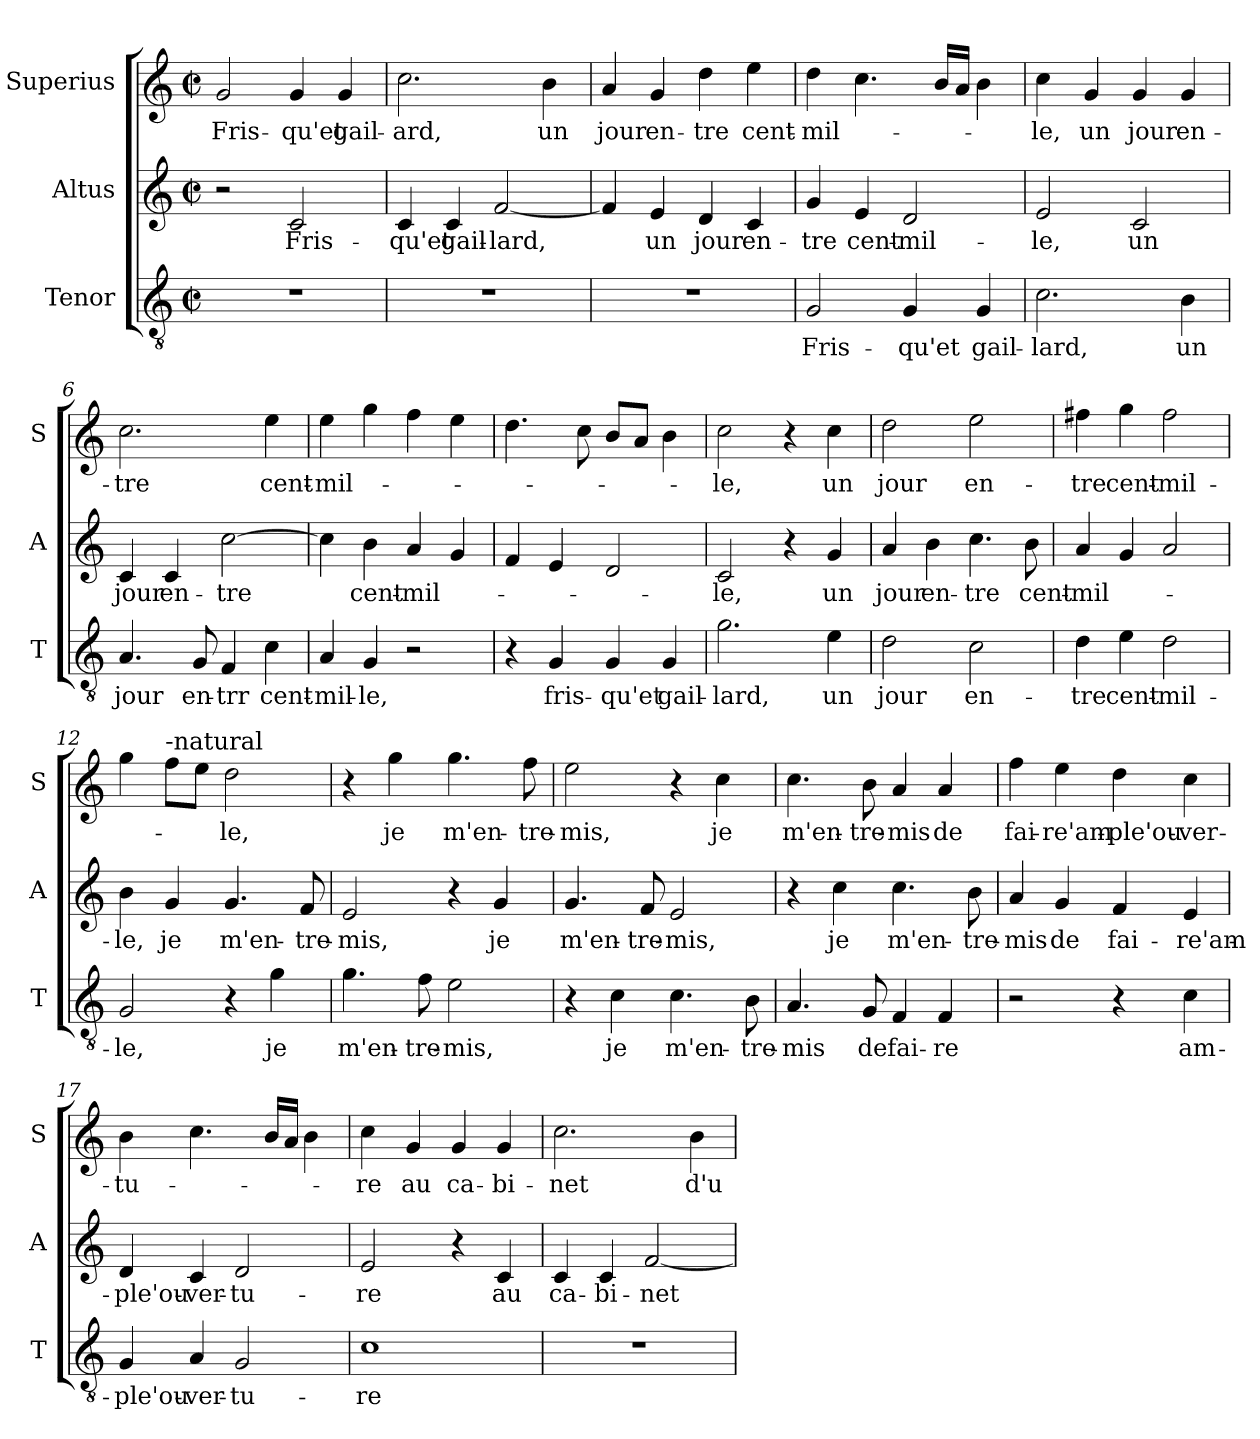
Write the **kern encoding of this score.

**kern	**text	**kern	**text	**kern	**text
*part3	*part3	*part2	*part2	*part1	*part1
*staff3	*staff3	*staff2	*staff2	*staff1	*staff1
*I"Tenor	*	*I"Altus	*	*I"Superius	*
*I'T	*	*I'A	*	*I'S	*
*clefGv2	*	*clefG2	*	*clefG2	*
*k[]	*	*k[]	*	*k[]	*
*C:	*	*C:	*	*C:	*
*M2/2	*	*M2/2	*	*M2/2	*
*met(c|)	*	*met(c|)	*	*met(c|)	*
=1	=1	=1	=1	=1	=1
!	!	!	!	!	!LO:LY:b
1r	.	2r	.	2g/	Fris-
!	!	!	!LO:LY:b	!	!LO:LY:b
.	.	2c/	Fris-	4g/	-qu'et
!	!	!	!	!	!LO:LY:b
.	.	.	.	4g/	gail-
=2	=2	=2	=2	=2	=2
!	!	!	!LO:LY:b	!	!LO:LY:b
1r	.	4c/	-qu'et	2.cc\	-ard,
!	!	!	!LO:LY:b	!	!
.	.	4c/	gail-	.	.
!	!	!	!LO:LY:b	!	!
.	.	[2f/	-lard,	.	.
!	!	!	!	!	!LO:LY:b
.	.	.	.	4b\	un
=3	=3	=3	=3	=3	=3
!	!	!	!	!	!LO:LY:b
1r	.	4f/]	.	4a/	jour
!	!	!	!LO:LY:b	!	!LO:LY:b
.	.	4e/	un	4g/	en-
!	!	!	!LO:LY:b	!	!LO:LY:b
.	.	4d/	jour	4dd\	-tre
!	!	!	!LO:LY:b	!	!LO:LY:b
.	.	4c/	en-	4ee\	cent-
=4	=4	=4	=4	=4	=4
!	!LO:LY:b	!	!LO:LY:b	!	!LO:LY:b
2G/	Fris-	4g/	-tre	4dd\	-mil-
!	!	!	!LO:LY:b	!	!
.	.	4e/	cent-	4.cc\	.
!	!LO:LY:b	!	!LO:LY:b	!	!
4G/	-qu'et	2d/	-mil-	.	.
.	.	.	.	16b/LL	.
.	.	.	.	16a/JJ	.
!	!LO:LY:b	!	!	!	!
4G/	gail-	.	.	4b\	.
=5	=5	=5	=5	=5	=5
!	!LO:LY:b	!	!LO:LY:b	!	!LO:LY:b
2.c\	-lard,	2e/	-le,	4cc\	-le,
!	!	!	!	!	!LO:LY:b
.	.	.	.	4g/	un
!	!	!	!LO:LY:b	!	!LO:LY:b
.	.	2c/	un	4g/	jour
!	!LO:LY:b	!	!	!	!LO:LY:b
4B\	un	.	.	4g/	en-
!!LO:LB:g=z
=6	=6	=6	=6	=6	=6
!	!LO:LY:b	!	!LO:LY:b	!	!LO:LY:b
4.A/	jour	4c/	jour	2.cc\	-tre
!	!	!	!LO:LY:b	!	!
.	.	4c/	en-	.	.
!	!LO:LY:b	!	!	!	!
8G/	en-	.	.	.	.
!	!LO:LY:b	!	!LO:LY:b	!	!
4F/	-trr	[2cc\	-tre	.	.
!	!LO:LY:b	!	!	!	!LO:LY:b
4c\	cent-	.	.	4ee\	cent-
=7	=7	=7	=7	=7	=7
!	!LO:LY:b	!	!	!	!LO:LY:b
4A/	-mil-	4cc\]	.	4ee\	-mil-
!	!LO:LY:b	!	!LO:LY:b	!	!
4G/	-le,	4b\	cent-	4gg\	.
!	!	!	!LO:LY:b	!	!
2r	.	4a/	-mil-	4ff\	.
.	.	4g/	.	4ee\	.
=8	=8	=8	=8	=8	=8
4r	.	4f/	.	4.dd\	.
!	!LO:LY:b	!	!	!	!
4G/	fris-	4e/	.	.	.
.	.	.	.	8cc\	.
!	!LO:LY:b	!	!	!	!
4G/	-qu'et	2d/	.	8b/L	.
.	.	.	.	8a/J	.
!	!LO:LY:b	!	!	!	!
4G/	gail-	.	.	4b\	.
=9	=9	=9	=9	=9	=9
!	!LO:LY:b	!	!LO:LY:b	!	!LO:LY:b
2.g\	-lard,	2c/	-le,	2cc\	-le,
.	.	4r	.	4r	.
!	!LO:LY:b	!	!LO:LY:b	!	!LO:LY:b
4e\	un	4g/	un	4cc\	un
=10	=10	=10	=10	=10	=10
!	!LO:LY:b	!	!LO:LY:b	!	!LO:LY:b
2d\	jour	4a/	jour	2dd\	jour
!	!	!	!LO:LY:b	!	!
.	.	4b\	en-	.	.
!	!LO:LY:b	!	!LO:LY:b	!	!LO:LY:b
2c\	en-	4.cc\	-tre	2ee\	en-
!	!	!	!LO:LY:b	!	!
.	.	8b\	cent-	.	.
!!LO:LB:g=z
=11	=11	=11	=11	=11	=11
!	!LO:LY:b	!	!LO:LY:b	!	!LO:LY:b
4d\	-tre	4a/	-mil-	4ff#X\	-tre
!	!LO:LY:b	!	!	!	!LO:LY:b
4e\	cent-	4g/	.	4gg\	cent-
!	!LO:LY:b	!	!	!	!LO:LY:b
2d\	-mil-	2a/	.	2ff#\	-mil-
=12	=12	=12	=12	=12	=12
!	!LO:LY:b	!	!LO:LY:b	!	!
2G/	-le,	4b\	-le,	4gg\	.
!	!	!	!	!LO:TX:a:t=-natural	!
!	!	!	!LO:LY:b	!	!
.	.	4g/	je	8ff\L	.
.	.	.	.	8ee\J	.
!	!	!	!LO:LY:b	!	!LO:LY:b
4r	.	4.g/	m'en-	2dd\	-le,
!	!LO:LY:b	!	!	!	!
4g\	je	.	.	.	.
!	!	!	!LO:LY:b	!	!
.	.	8f/	-tre-	.	.
=13	=13	=13	=13	=13	=13
!	!LO:LY:b	!	!LO:LY:b	!	!
4.g\	m'en-	2e/	-mis,	4r	.
!	!	!	!	!	!LO:LY:b
.	.	.	.	4gg\	je
!	!LO:LY:b	!	!	!	!
8f\	-tre-	.	.	.	.
!	!LO:LY:b	!	!	!	!LO:LY:b
2e\	-mis,	4r	.	4.gg\	m'en-
!	!	!	!LO:LY:b	!	!
.	.	4g/	je	.	.
!	!	!	!	!	!LO:LY:b
.	.	.	.	8ff\	-tre-
=14	=14	=14	=14	=14	=14
!	!	!	!LO:LY:b	!	!LO:LY:b
4r	.	4.g/	m'en-	2ee\	-mis,
!	!LO:LY:b	!	!	!	!
4c\	je	.	.	.	.
!	!	!	!LO:LY:b	!	!
.	.	8f/	-tre-	.	.
!	!LO:LY:b	!	!LO:LY:b	!	!
4.c\	m'en-	2e/	-mis,	4r	.
!	!	!	!	!	!LO:LY:b
.	.	.	.	4cc\	je
!	!LO:LY:b	!	!	!	!
8B\	-tre-	.	.	.	.
=15	=15	=15	=15	=15	=15
!	!LO:LY:b	!	!	!	!LO:LY:b
4.A/	-mis	4r	.	4.cc\	m'en-
!	!	!	!LO:LY:b	!	!
.	.	4cc\	je	.	.
!	!LO:LY:b	!	!	!	!LO:LY:b
8G/	de	.	.	8b\	-tre-
!	!LO:LY:b	!	!LO:LY:b	!	!LO:LY:b
4F/	fai-	4.cc\	m'en-	4a/	-mis
!	!LO:LY:b	!	!	!	!LO:LY:b
4F/	-re	.	.	4a/	de
!	!	!	!LO:LY:b	!	!
.	.	8b\	-tre-	.	.
!!LO:PB:g=z
=16	=16	=16	=16	=16	=16
!	!	!	!LO:LY:b	!	!LO:LY:b
2r	.	4a/	-mis	4ff\	fai-
!	!	!	!LO:LY:b	!	!LO:LY:b
.	.	4g/	de	4ee\	-re'am-
!	!	!	!LO:LY:b	!	!LO:LY:b
4r	.	4f/	fai-	4dd\	-ple'ou-
!	!LO:LY:b	!	!LO:LY:b	!	!LO:LY:b
4c\	am-	4e/	-re'am-	4cc\	-ver-
=17	=17	=17	=17	=17	=17
!	!LO:LY:b	!	!LO:LY:b	!	!LO:LY:b
4G/	-ple'ou-	4d/	-ple'ou-	4b\	-tu-
!	!LO:LY:b	!	!LO:LY:b	!	!
4A/	-ver-	4c/	-ver-	4.cc\	.
!	!LO:LY:b	!	!LO:LY:b	!	!
2G/	-tu-	2d/	-tu-	.	.
.	.	.	.	16b/LL	.
.	.	.	.	16a/JJ	.
.	.	.	.	4b\	.
=18	=18	=18	=18	=18	=18
!	!LO:LY:b	!	!LO:LY:b	!	!LO:LY:b
1c	-re	2e/	-re	4cc\	-re
!	!	!	!	!	!LO:LY:b
.	.	.	.	4g/	au
!	!	!	!	!	!LO:LY:b
.	.	4r	.	4g/	ca-
!	!	!	!LO:LY:b	!	!LO:LY:b
.	.	4c/	au	4g/	-bi-
=19	=19	=19	=19	=19	=19
!	!	!	!LO:LY:b	!	!LO:LY:b
1r	.	4c/	ca-	2.cc\	-net
!	!	!	!LO:LY:b	!	!
.	.	4c/	-bi-	.	.
!	!	!	!LO:LY:b	!	!
.	.	[2f/	-net	.	.
!	!	!	!	!	!LO:LY:b
.	.	.	.	4b\	d'u-
=	=	=	=	=	=
*-	*-	*-	*-	*-	*-
